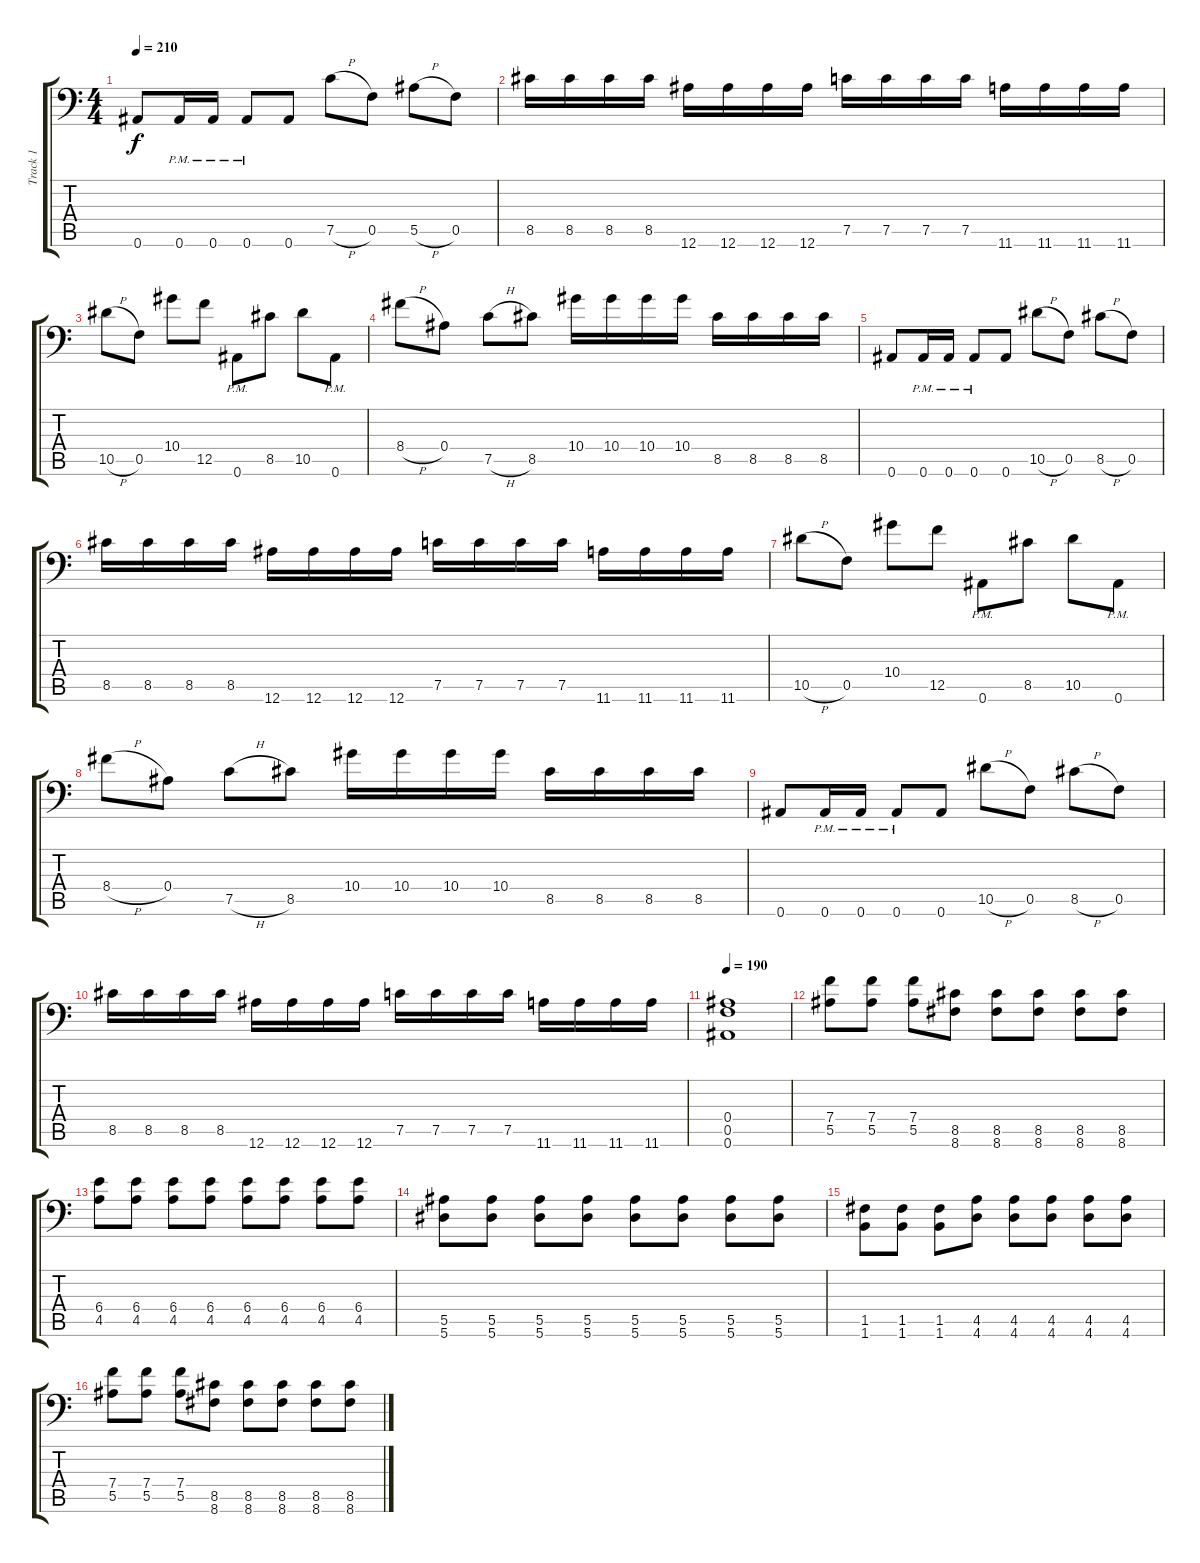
\track ("Track 1" "Track 1") {instrument distortionguitar}
\staff {score tabs}
\tuning (C4 G3 Eb3 Bb2 F2 Bb1) {hide}
\ts (4 4)
\tempo 210
\clef f4
\ks c
0.6.8{dy f} 0.6{pm}.16 0.6{pm}.16 0.6{pm}.8 0.6.8 7.5{h}.8 0.5.8 5.5{h}.8 0.5.8 |
8.5.16 8.5.16 8.5.16 8.5.16 12.6.16 12.6.16 12.6.16 12.6.16 7.5.16 7.5.16 7.5.16 7.5.16 11.6.16 11.6.16 11.6.16 11.6.16 |
10.5{h}.8 0.5.8 10.4.8 12.5.8 0.6{pm}.8 8.5.8 10.5.8 0.6{pm}.8 |
8.4{h}.8 0.4.8 7.5{h}.8 8.5.8 10.4.16 10.4.16 10.4.16 10.4.16 8.5.16 8.5.16 8.5.16 8.5.16 |
0.6.8 0.6{pm}.16 0.6{pm}.16 0.6{pm}.8 0.6.8 10.5{h}.8 0.5.8 8.5{h}.8 0.5.8 |
8.5.16 8.5.16 8.5.16 8.5.16 12.6.16 12.6.16 12.6.16 12.6.16 7.5.16 7.5.16 7.5.16 7.5.16 11.6.16 11.6.16 11.6.16 11.6.16 |
10.5{h}.8 0.5.8 10.4.8 12.5.8 0.6{pm}.8 8.5.8 10.5.8 0.6{pm}.8 |
8.4{h}.8 0.4.8 7.5{h}.8 8.5.8 10.4.16 10.4.16 10.4.16 10.4.16 8.5.16 8.5.16 8.5.16 8.5.16 |
0.6.8 0.6{pm}.16 0.6{pm}.16 0.6{pm}.8 0.6.8 10.5{h}.8 0.5.8 8.5{h}.8 0.5.8 |
8.5.16 8.5.16 8.5.16 8.5.16 12.6.16 12.6.16 12.6.16 12.6.16 7.5.16 7.5.16 7.5.16 7.5.16 11.6.16 11.6.16 11.6.16 11.6.16 |
\tempo 190
(0.4 0.5 0.6).1 |
(7.4 5.5).8 (7.4 5.5).8 (7.4 5.5).8 (8.5 8.6).8 (8.5 8.6).8 (8.5 8.6).8 (8.5 8.6).8 (8.5 8.6).8 |
(6.4 4.5).8 (6.4 4.5).8 (6.4 4.5).8 (6.4 4.5).8 (6.4 4.5).8 (6.4 4.5).8 (6.4 4.5).8 (6.4 4.5).8 |
(5.5 5.6).8 (5.5 5.6).8 (5.5 5.6).8 (5.5 5.6).8 (5.5 5.6).8 (5.5 5.6).8 (5.5 5.6).8 (5.5 5.6).8 |
(1.5 1.6).8 (1.5 1.6).8 (1.5 1.6).8 (4.5 4.6).8 (4.5 4.6).8 (4.5 4.6).8 (4.5 4.6).8 (4.5 4.6).8 |
(7.4 5.5).8 (7.4 5.5).8 (7.4 5.5).8 (8.5 8.6).8 (8.5 8.6).8 (8.5 8.6).8 (8.5 8.6).8 (8.5 8.6).8
